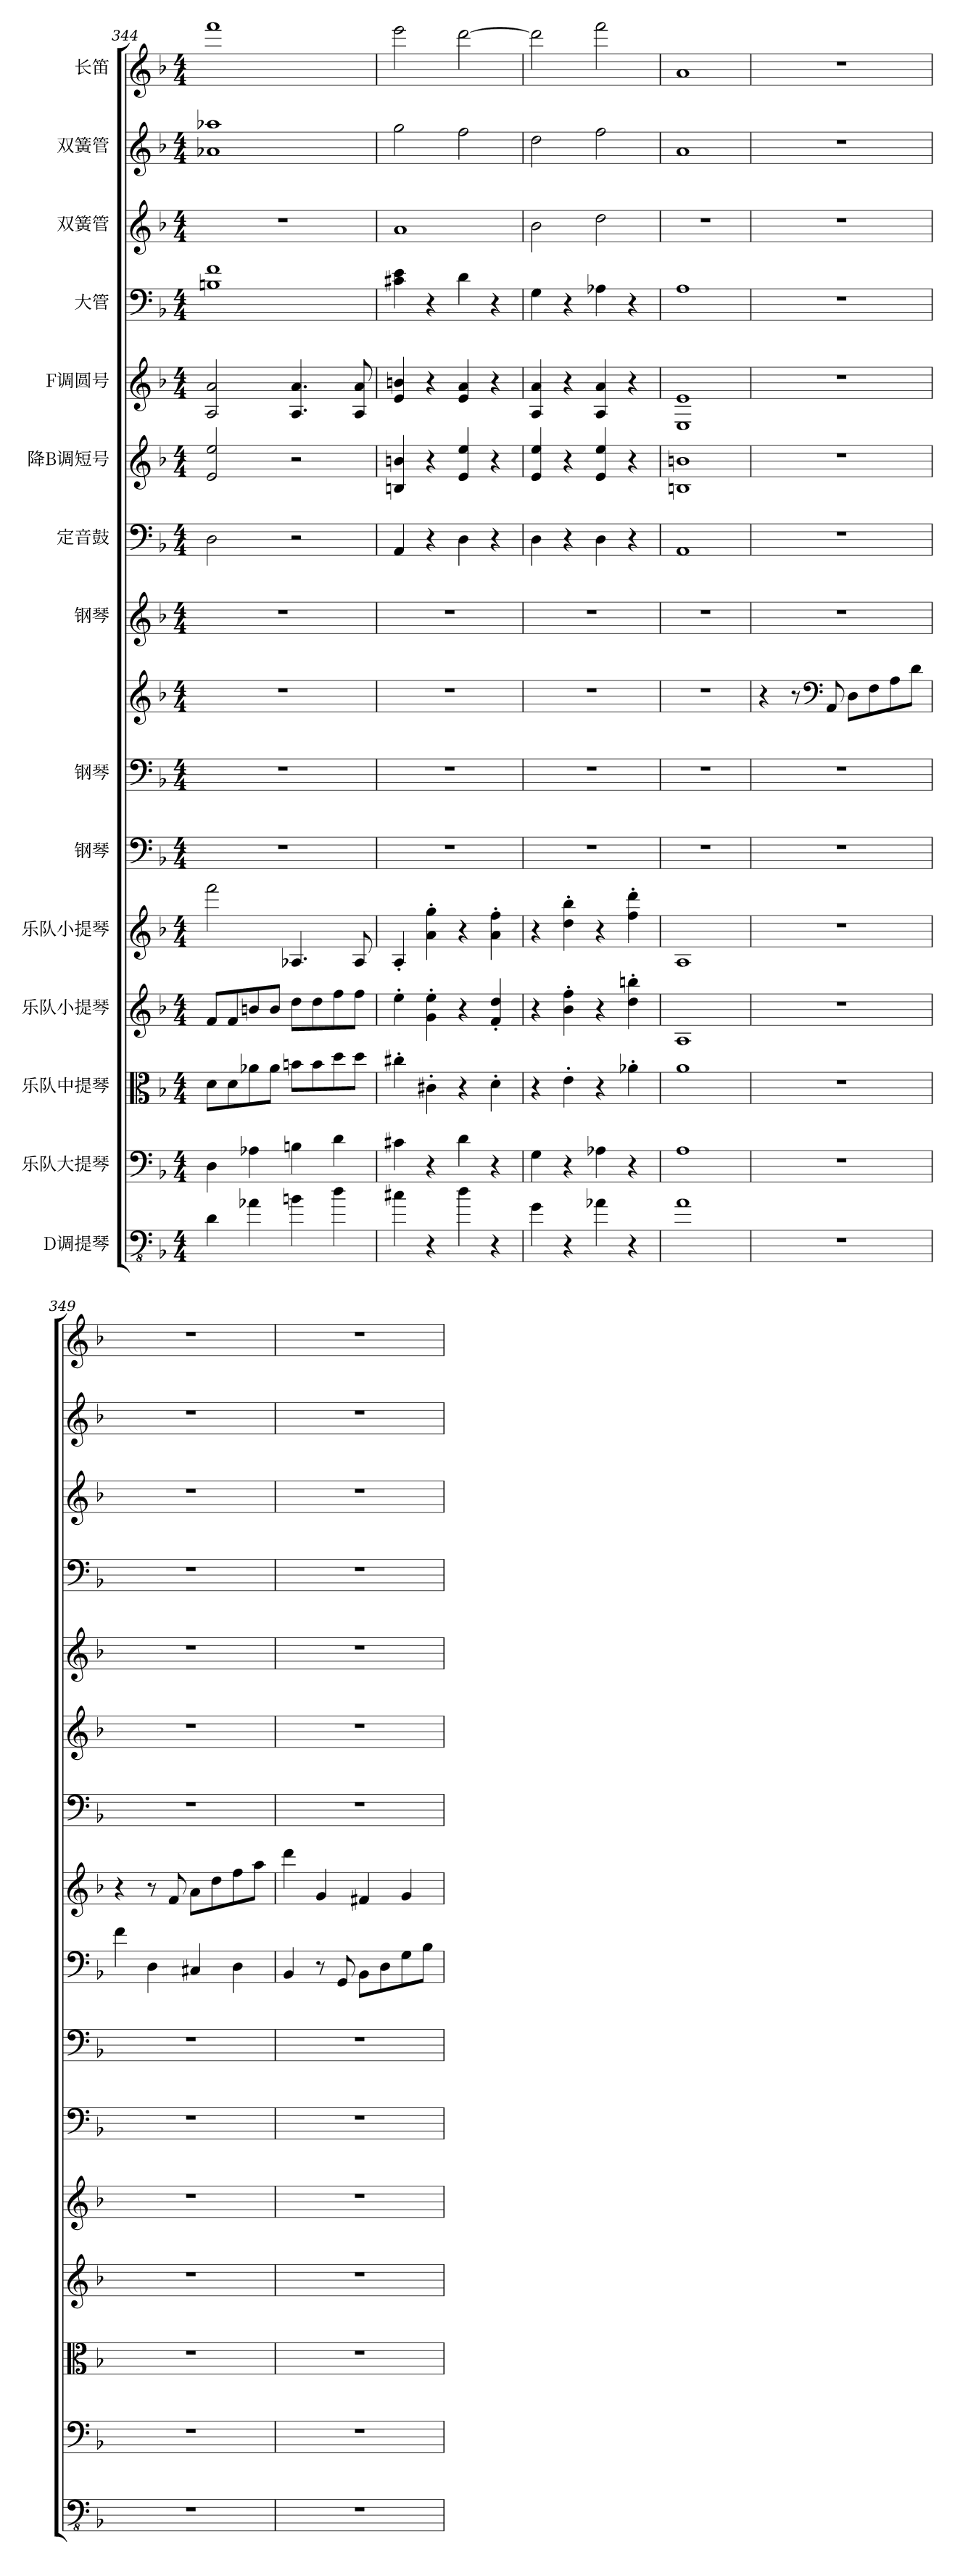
**kern	**kern	**kern	**kern	**kern	**kern	**kern	**kern	**kern	**kern	**kern	**kern	**kern	**kern	**kern	**kern
*part15	*part14	*part13	*part12	*part11	*part10	*part9	*part9	*part8	*part7	*part6	*part5	*part4	*part3	*part2	*part1
*staff16	*staff15	*staff14	*staff13	*staff12	*staff11	*staff10	*staff9	*staff8	*staff7	*staff6	*staff5	*staff4	*staff3	*staff2	*staff1
*I"D调提琴	*I"乐队大提琴	*I"乐队中提琴	*I"乐队小提琴	*I"乐队小提琴	*I"钢琴	*I"钢琴	*	*I"钢琴	*I"定音鼓	*I"降B调短号	*I"F调圆号	*I"大管	*I"双簧管	*I"双簧管	*I"长笛
*clefFv4	*clefF4	*clefC3	*clefG2	*clefG2	*clefF4	*clefF4	*clefG2	*clefG2	*clefF4	*clefG2	*clefG2	*clefF4	*clefG2	*clefG2	*clefG2
*ITrd7c12	*	*	*	*	*	*	*	*	*	*ITrd1c2	*ITrd4c7	*	*	*	*
*k[b-]	*k[b-]	*k[b-]	*k[b-]	*k[b-]	*k[b-]	*k[b-]	*k[b-]	*k[b-]	*k[b-]	*k[b-e-a-]	*k[b-e-]	*k[b-]	*k[b-]	*k[b-]	*k[b-]
*M4/4	*M4/4	*M4/4	*M4/4	*M4/4	*M4/4	*M4/4	*M4/4	*M4/4	*M4/4	*M4/4	*M4/4	*M4/4	*M4/4	*M4/4	*M4/4
=344	=344	=344	=344	=344	=344	=344	=344	=344	=344	=344	=344	=344	=344	=344	=344
4DD\	4D\	8d\L	8f/L	2fff\	1r	1r	1r	1r	2D\	2d/ 2dd/	2D/ 2d/	1Bn 1f	1r	1a-X 1aa-X	1fff
.	.	8d\	8f/	.	.	.	.	.	.	.	.	.	.	.	.
4AA-X\	4A-X\	8a-X\	8bn/	.	.	.	.	.	.	.	.	.	.	.	.
.	.	8a-\J	8b/J	.	.	.	.	.	.	.	.	.	.	.	.
4BBn\	4Bn\	8bn\L	8dd\L	4.A-X/	.	.	.	.	2r	2r	4.D/ 4.d/	.	.	.	.
.	.	8b\	8dd\	.	.	.	.	.	.	.	.	.	.	.	.
4D\	4d\	8dd\	8ff\	.	.	.	.	.	.	.	.	.	.	.	.
.	.	8dd\J	8ff\J	8A-/	.	.	.	.	.	.	8D/ 8d/	.	.	.	.
!!LO:PB:g=z
=345	=345	=345	=345	=345	=345	=345	=345	=345	=345	=345	=345	=345	=345	=345	=345
*	*	*	*	*	*	*	*	*	*	*	*	*	*	*	*MM248
4C#X\	4c#X\	4cc#X'\	4ee'\	4A'/	1r	1r	1r	1r	4AA/	4An/ 4an/	4A/ 4en/	4c#X\ 4e\	1a	2gg\	2eee\
4r	4r	4c#X'\	4g\' 4ee\'	4a\' 4gg\'	.	.	.	.	4r	4r	4r	4r	.	.	.
4D\	4d\	4r	4r	4r	.	.	.	.	4D\	4d/ 4dd/	4A/ 4d/	4d\	.	2ff\	[2ddd\
4r	4r	4d'\	4f/' 4dd/'	4a\' 4ff\'	.	.	.	.	4r	4r	4r	4r	.	.	.
=346	=346	=346	=346	=346	=346	=346	=346	=346	=346	=346	=346	=346	=346	=346	=346
*	*	*	*	*	*	*	*	*	*	*	*	*	*	*	*MM200
4GG\	4G\	4r	4r	4r	1r	1r	1r	1r	4D\	4d/ 4dd/	4D/ 4d/	4G\	2b-\	2dd\	2ddd\]
4r	4r	4e'\	4b-\' 4ff\'	4dd\' 4bb-\'	.	.	.	.	4r	4r	4r	4r	.	.	.
*	*	*	*	*	*	*	*	*	*	*	*	*	*	*	*MM180
4AA-X\	4A-X\	4r	4r	4r	.	.	.	.	4D\	4d/ 4dd/	4D/ 4d/	4A-X\	2dd\	2ff\	2fff\
4r	4r	4a-X'\	4dd\' 4bbn\'	4ff\' 4ddd\'	.	.	.	.	4r	4r	4r	4r	.	.	.
=347	=347	=347	=347	=347	=347	=347	=347	=347	=347	=347	=347	=347	=347	=347	=347
*	*	*	*	*	*	*	*	*	*	*	*	*	*	*	*MM200
1AA	1A	1a	1A	1A	1r	1r	1r	1r	1AA	1An 1an	1AA 1A	1A	1r	1a	1a
=348	=348	=348	=348	=348	=348	=348	=348	=348	=348	=348	=348	=348	=348	=348	=348
*	*	*	*	*	*	*	*	*	*	*	*	*	*	*	*MM256
1r	1r	1r	1r	1r	1r	1r	4r	1r	1r	1r	1r	1r	1r	1r	1r
.	.	.	.	.	.	.	8r	.	.	.	.	.	.	.	.
*	*	*	*	*	*	*	*clefF4	*	*	*	*	*	*	*	*
.	.	.	.	.	.	.	8AA/	.	.	.	.	.	.	.	.
.	.	.	.	.	.	.	8D\L	.	.	.	.	.	.	.	.
.	.	.	.	.	.	.	8F\	.	.	.	.	.	.	.	.
.	.	.	.	.	.	.	8A\	.	.	.	.	.	.	.	.
.	.	.	.	.	.	.	8d\J	.	.	.	.	.	.	.	.
=349	=349	=349	=349	=349	=349	=349	=349	=349	=349	=349	=349	=349	=349	=349	=349
1r	1r	1r	1r	1r	1r	1r	4f\	4r	1r	1r	1r	1r	1r	1r	1r
.	.	.	.	.	.	.	4D\	8r	.	.	.	.	.	.	.
.	.	.	.	.	.	.	.	8f/	.	.	.	.	.	.	.
.	.	.	.	.	.	.	4C#X/	8a\L	.	.	.	.	.	.	.
.	.	.	.	.	.	.	.	8dd\	.	.	.	.	.	.	.
.	.	.	.	.	.	.	4D\	8ff\	.	.	.	.	.	.	.
.	.	.	.	.	.	.	.	8aa\J	.	.	.	.	.	.	.
=350	=350	=350	=350	=350	=350	=350	=350	=350	=350	=350	=350	=350	=350	=350	=350
1r	1r	1r	1r	1r	1r	1r	4BB-/	4ddd\	1r	1r	1r	1r	1r	1r	1r
.	.	.	.	.	.	.	8r	4g/	.	.	.	.	.	.	.
.	.	.	.	.	.	.	8GG/	.	.	.	.	.	.	.	.
.	.	.	.	.	.	.	8BB-\L	4f#X/	.	.	.	.	.	.	.
.	.	.	.	.	.	.	8D\	.	.	.	.	.	.	.	.
.	.	.	.	.	.	.	8G\	4g/	.	.	.	.	.	.	.
.	.	.	.	.	.	.	8B-\J	.	.	.	.	.	.	.	.
=	=	=	=	=	=	=	=	=	=	=	=	=	=	=	=
*-	*-	*-	*-	*-	*-	*-	*-	*-	*-	*-	*-	*-	*-	*-	*-
